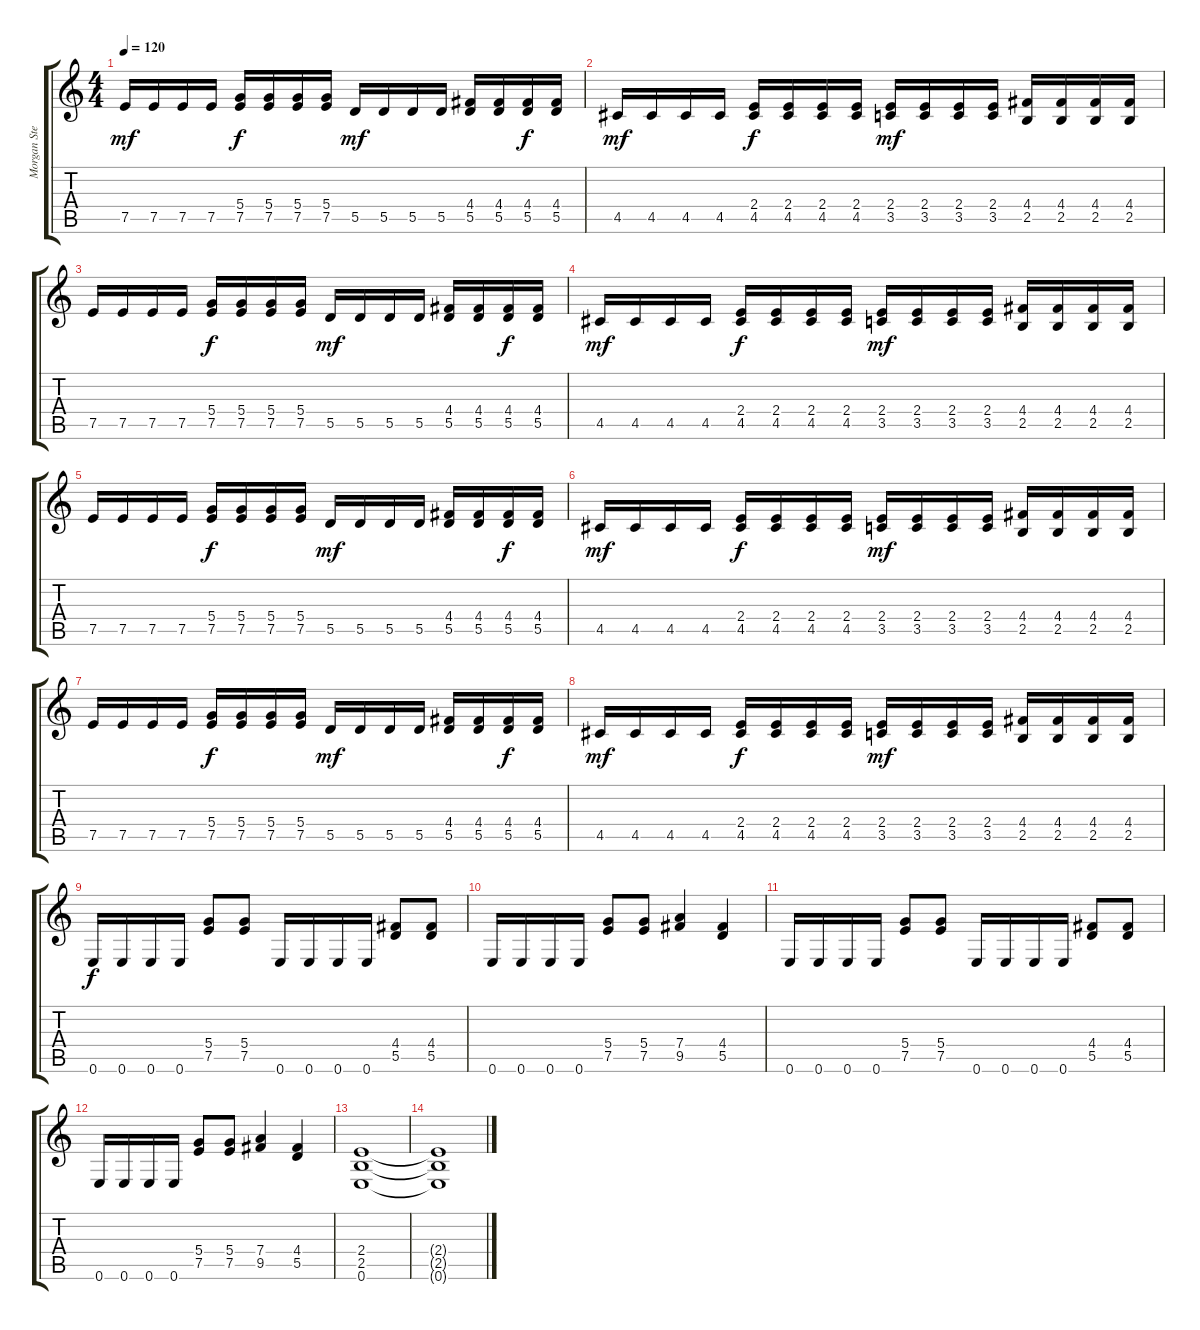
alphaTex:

\track ("Morgan Steinmeyer Hakansson" "Morgan Ste") {instrument distortionguitar}
\staff {score tabs}
\tuning (E4 B3 G3 D3 A2 E2) {hide}
\ts (4 4)
\tempo 120
\clef g2
\ks c
7.5.16{dy mf} 7.5.16 7.5.16 7.5.16 (5.4 7.5).16{dy f} (5.4 7.5).16 (5.4 7.5).16 (5.4 7.5).16 5.5.16{dy mf} 5.5.16 5.5.16 5.5.16 (4.4 5.5).16 (4.4 5.5).16 (4.4 5.5).16{dy f} (4.4 5.5).16 |
4.5.16{dy mf} 4.5.16 4.5.16 4.5.16 (2.4 4.5).16{dy f} (2.4 4.5).16 (2.4 4.5).16 (2.4 4.5).16 (2.4 3.5).16{dy mf} (2.4 3.5).16 (2.4 3.5).16 (2.4 3.5).16 (4.4 2.5).16 (4.4 2.5).16 (4.4 2.5).16 (4.4 2.5).16 |
7.5.16 7.5.16 7.5.16 7.5.16 (5.4 7.5).16{dy f} (5.4 7.5).16 (5.4 7.5).16 (5.4 7.5).16 5.5.16{dy mf} 5.5.16 5.5.16 5.5.16 (4.4 5.5).16 (4.4 5.5).16 (4.4 5.5).16{dy f} (4.4 5.5).16 |
4.5.16{dy mf} 4.5.16 4.5.16 4.5.16 (2.4 4.5).16{dy f} (2.4 4.5).16 (2.4 4.5).16 (2.4 4.5).16 (2.4 3.5).16{dy mf} (2.4 3.5).16 (2.4 3.5).16 (2.4 3.5).16 (4.4 2.5).16 (4.4 2.5).16 (4.4 2.5).16 (4.4 2.5).16 |
7.5.16 7.5.16 7.5.16 7.5.16 (5.4 7.5).16{dy f} (5.4 7.5).16 (5.4 7.5).16 (5.4 7.5).16 5.5.16{dy mf} 5.5.16 5.5.16 5.5.16 (4.4 5.5).16 (4.4 5.5).16 (4.4 5.5).16{dy f} (4.4 5.5).16 |
4.5.16{dy mf} 4.5.16 4.5.16 4.5.16 (2.4 4.5).16{dy f} (2.4 4.5).16 (2.4 4.5).16 (2.4 4.5).16 (2.4 3.5).16{dy mf} (2.4 3.5).16 (2.4 3.5).16 (2.4 3.5).16 (4.4 2.5).16 (4.4 2.5).16 (4.4 2.5).16 (4.4 2.5).16 |
7.5.16 7.5.16 7.5.16 7.5.16 (5.4 7.5).16{dy f} (5.4 7.5).16 (5.4 7.5).16 (5.4 7.5).16 5.5.16{dy mf} 5.5.16 5.5.16 5.5.16 (4.4 5.5).16 (4.4 5.5).16 (4.4 5.5).16{dy f} (4.4 5.5).16 |
4.5.16{dy mf} 4.5.16 4.5.16 4.5.16 (2.4 4.5).16{dy f} (2.4 4.5).16 (2.4 4.5).16 (2.4 4.5).16 (2.4 3.5).16{dy mf} (2.4 3.5).16 (2.4 3.5).16 (2.4 3.5).16 (4.4 2.5).16 (4.4 2.5).16 (4.4 2.5).16 (4.4 2.5).16 |
0.6.16{dy f} 0.6.16 0.6.16 0.6.16 (5.4 7.5).8 (5.4 7.5).8 0.6.16 0.6.16 0.6.16 0.6.16 (4.4 5.5).8 (4.4 5.5).8 |
0.6.16 0.6.16 0.6.16 0.6.16 (5.4 7.5).8 (5.4 7.5).8 (7.4 9.5).4 (4.4 5.5).4 |
0.6.16 0.6.16 0.6.16 0.6.16 (5.4 7.5).8 (5.4 7.5).8 0.6.16 0.6.16 0.6.16 0.6.16 (4.4 5.5).8 (4.4 5.5).8 |
0.6.16 0.6.16 0.6.16 0.6.16 (5.4 7.5).8 (5.4 7.5).8 (7.4 9.5).4 (4.4 5.5).4 |
(2.4 2.5 0.6).1 |
(2.4{t} 2.5{t} 0.6{t}).1
